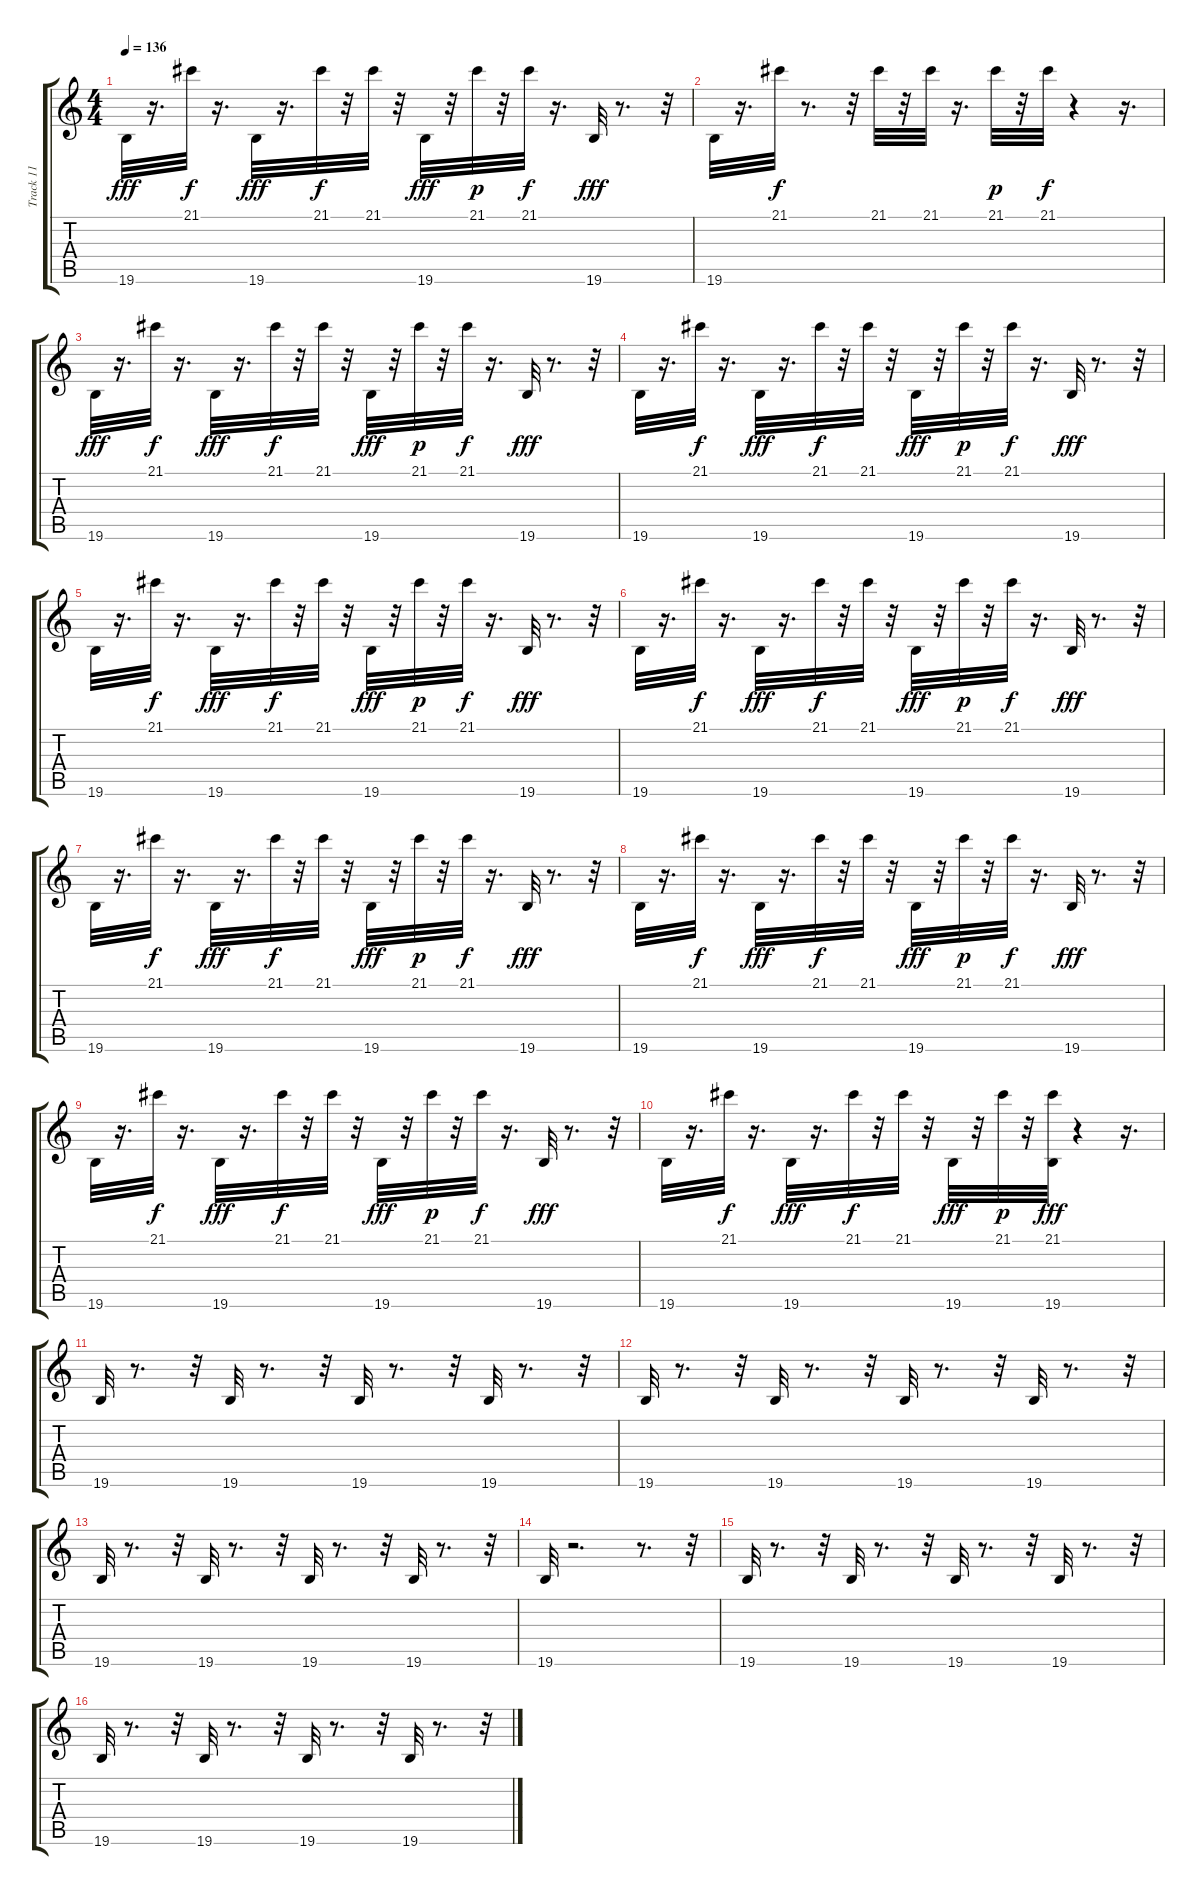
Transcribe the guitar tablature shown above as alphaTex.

\track ("Track 11" "Track 11") {instrument synthstrings1}
\staff {score tabs}
\tuning (E4 B3 G3 D3 A2 E2) {hide}
\ts (4 4)
\tempo 136
\clef g2
\ks c
19.6.32{dy fff} r.16{d} 21.1.32{dy f} r.16{d} 19.6.32{dy fff} r.16{d} 21.1.32{dy f} r.32 21.1.32 r.32 19.6.32{dy fff} r.32 21.1.32{dy p} r.32 21.1.32{dy f} r.16{d} 19.6.32{dy fff} r.8{d} r.32 |
19.6.32 r.16{d} 21.1.32{dy f} r.8{d} r.32 21.1.32 r.32 21.1.32 r.16{d} 21.1.32{dy p} r.32 21.1.32{dy f} r.4 r.16{d} |
19.6.32{dy fff} r.16{d} 21.1.32{dy f} r.16{d} 19.6.32{dy fff} r.16{d} 21.1.32{dy f} r.32 21.1.32 r.32 19.6.32{dy fff} r.32 21.1.32{dy p} r.32 21.1.32{dy f} r.16{d} 19.6.32{dy fff} r.8{d} r.32 |
19.6.32 r.16{d} 21.1.32{dy f} r.16{d} 19.6.32{dy fff} r.16{d} 21.1.32{dy f} r.32 21.1.32 r.32 19.6.32{dy fff} r.32 21.1.32{dy p} r.32 21.1.32{dy f} r.16{d} 19.6.32{dy fff} r.8{d} r.32 |
19.6.32 r.16{d} 21.1.32{dy f} r.16{d} 19.6.32{dy fff} r.16{d} 21.1.32{dy f} r.32 21.1.32 r.32 19.6.32{dy fff} r.32 21.1.32{dy p} r.32 21.1.32{dy f} r.16{d} 19.6.32{dy fff} r.8{d} r.32 |
19.6.32 r.16{d} 21.1.32{dy f} r.16{d} 19.6.32{dy fff} r.16{d} 21.1.32{dy f} r.32 21.1.32 r.32 19.6.32{dy fff} r.32 21.1.32{dy p} r.32 21.1.32{dy f} r.16{d} 19.6.32{dy fff} r.8{d} r.32 |
19.6.32 r.16{d} 21.1.32{dy f} r.16{d} 19.6.32{dy fff} r.16{d} 21.1.32{dy f} r.32 21.1.32 r.32 19.6.32{dy fff} r.32 21.1.32{dy p} r.32 21.1.32{dy f} r.16{d} 19.6.32{dy fff} r.8{d} r.32 |
19.6.32 r.16{d} 21.1.32{dy f} r.16{d} 19.6.32{dy fff} r.16{d} 21.1.32{dy f} r.32 21.1.32 r.32 19.6.32{dy fff} r.32 21.1.32{dy p} r.32 21.1.32{dy f} r.16{d} 19.6.32{dy fff} r.8{d} r.32 |
19.6.32 r.16{d} 21.1.32{dy f} r.16{d} 19.6.32{dy fff} r.16{d} 21.1.32{dy f} r.32 21.1.32 r.32 19.6.32{dy fff} r.32 21.1.32{dy p} r.32 21.1.32{dy f} r.16{d} 19.6.32{dy fff} r.8{d} r.32 |
19.6.32 r.16{d} 21.1.32{dy f} r.16{d} 19.6.32{dy fff} r.16{d} 21.1.32{dy f} r.32 21.1.32 r.32 19.6.32{dy fff} r.32 21.1.32{dy p} r.32 (21.1 19.6).32{dy fff} r.4 r.16{d} |
19.6.32 r.8{d} r.32 19.6.32 r.8{d} r.32 19.6.32 r.8{d} r.32 19.6.32 r.8{d} r.32 |
19.6.32 r.8{d} r.32 19.6.32 r.8{d} r.32 19.6.32 r.8{d} r.32 19.6.32 r.8{d} r.32 |
19.6.32 r.8{d} r.32 19.6.32 r.8{d} r.32 19.6.32 r.8{d} r.32 19.6.32 r.8{d} r.32 |
19.6.32 r.2{d} r.8{d} r.32 |
19.6.32 r.8{d} r.32 19.6.32 r.8{d} r.32 19.6.32 r.8{d} r.32 19.6.32 r.8{d} r.32 |
19.6.32 r.8{d} r.32 19.6.32 r.8{d} r.32 19.6.32 r.8{d} r.32 19.6.32 r.8{d} r.32
